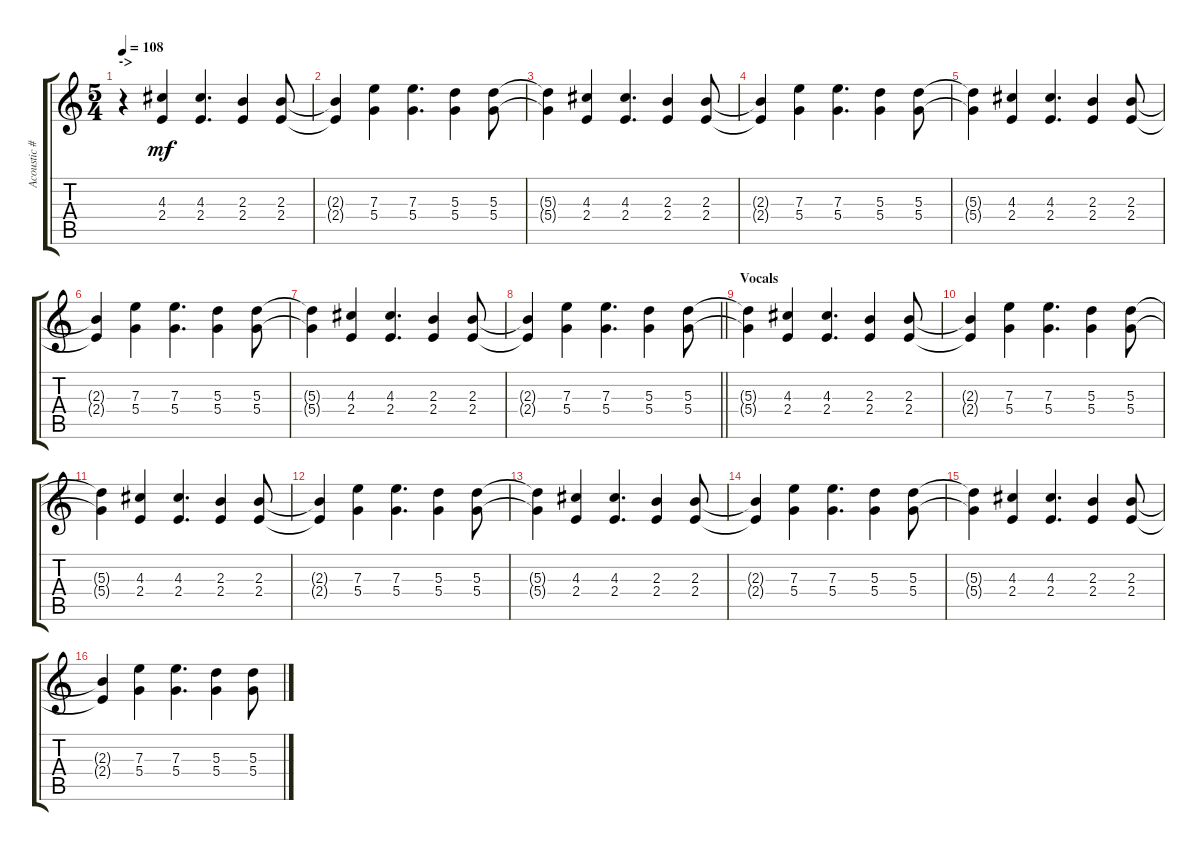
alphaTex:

\track ("Acoustic #1" "Acoustic #") {instrument acousticguitarsteel}
\staff {score tabs}
\tuning (A3 A3 A3 D3 G2 C2) {hide}
\ts (5 4)
\section ("" "->")
\tempo 108
\clef g2
\ks c
r.4{dy mf instrument acousticguitarnylon} (4.3 2.4).4 (4.3 2.4).4{d} (2.3 2.4).4 (2.3 2.4).8 |
(2.3{t} 2.4{t}).4 (7.3 5.4).4 (7.3 5.4).4{d} (5.3 5.4).4 (5.3 5.4).8 |
(5.3{t} 5.4{t}).4 (4.3 2.4).4 (4.3 2.4).4{d} (2.3 2.4).4 (2.3 2.4).8 |
(2.3{t} 2.4{t}).4 (7.3 5.4).4 (7.3 5.4).4{d} (5.3 5.4).4 (5.3 5.4).8 |
(5.3{t} 5.4{t}).4 (4.3 2.4).4 (4.3 2.4).4{d} (2.3 2.4).4 (2.3 2.4).8 |
(2.3{t} 2.4{t}).4 (7.3 5.4).4 (7.3 5.4).4{d} (5.3 5.4).4 (5.3 5.4).8 |
(5.3{t} 5.4{t}).4 (4.3 2.4).4 (4.3 2.4).4{d} (2.3 2.4).4 (2.3 2.4).8 |
\barLineRight lightlight
(2.3{t} 2.4{t}).4 (7.3 5.4).4 (7.3 5.4).4{d} (5.3 5.4).4 (5.3 5.4).8 |
\section ("" "Vocals")
(5.3{t} 5.4{t}).4 (4.3 2.4).4 (4.3 2.4).4{d} (2.3 2.4).4 (2.3 2.4).8 |
(2.3{t} 2.4{t}).4 (7.3 5.4).4 (7.3 5.4).4{d} (5.3 5.4).4 (5.3 5.4).8 |
(5.3{t} 5.4{t}).4 (4.3 2.4).4 (4.3 2.4).4{d} (2.3 2.4).4 (2.3 2.4).8 |
(2.3{t} 2.4{t}).4 (7.3 5.4).4 (7.3 5.4).4{d} (5.3 5.4).4 (5.3 5.4).8 |
(5.3{t} 5.4{t}).4 (4.3 2.4).4 (4.3 2.4).4{d} (2.3 2.4).4 (2.3 2.4).8 |
(2.3{t} 2.4{t}).4 (7.3 5.4).4 (7.3 5.4).4{d} (5.3 5.4).4 (5.3 5.4).8 |
(5.3{t} 5.4{t}).4 (4.3 2.4).4 (4.3 2.4).4{d} (2.3 2.4).4 (2.3 2.4).8 |
(2.3{t} 2.4{t}).4 (7.3 5.4).4 (7.3 5.4).4{d} (5.3 5.4).4 (5.3 5.4).8
